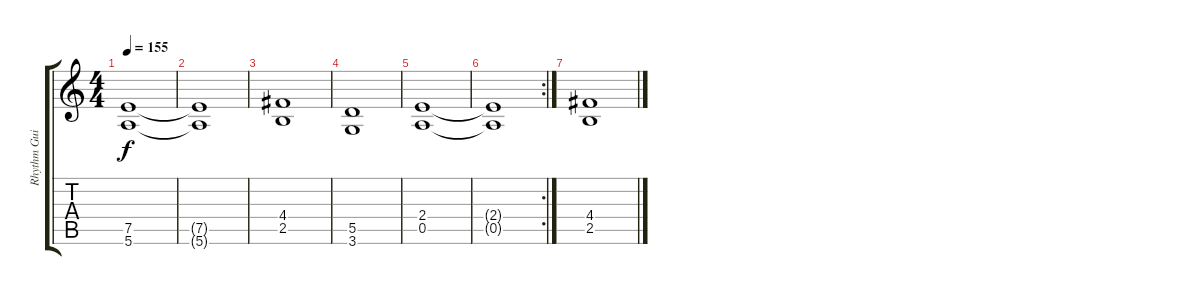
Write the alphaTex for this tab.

\track ("Rhythm Guitar" "Rhythm Gui") {instrument overdrivenguitar}
\staff {score tabs}
\tuning (E4 B3 G3 D3 A2 E2) {hide}
\ts (4 4)
\tempo 155
\clef g2
\ks c
(7.5 5.6).1{dy f} |
(7.5{t} 5.6{t}).1 |
(4.4 2.5).1 |
(5.5 3.6).1 |
(2.4 0.5).1 |
\rc 2
(2.4{t} 0.5{t}).1 |
(4.4 2.5).1
